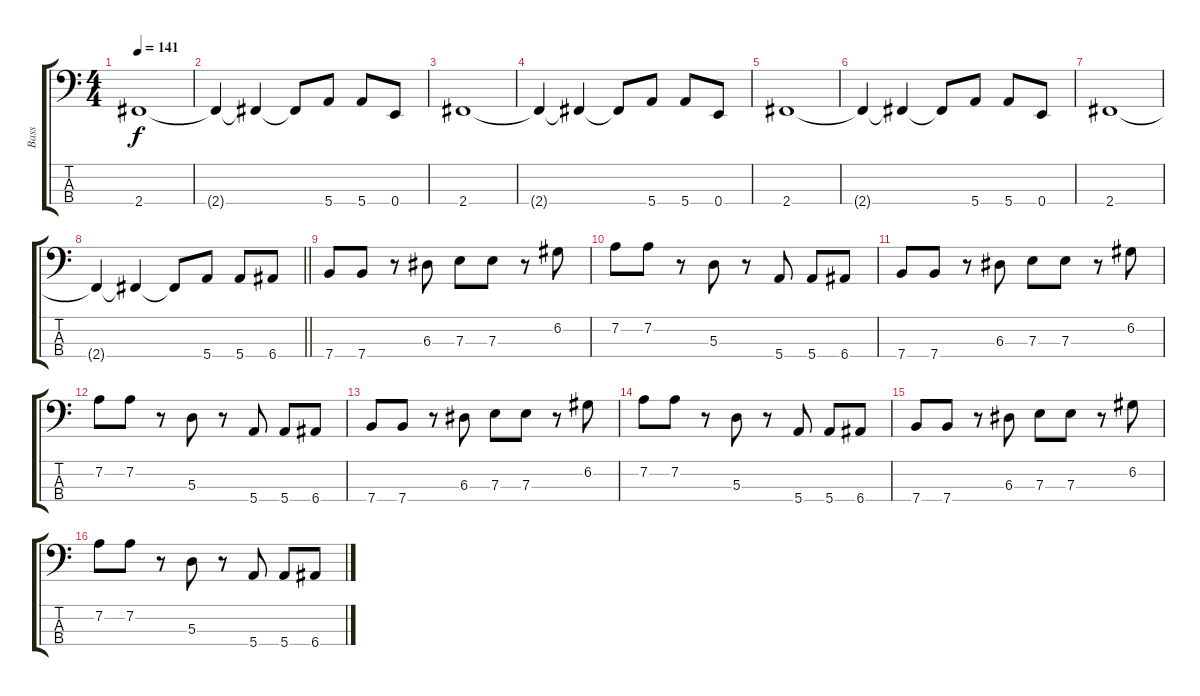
\track ("Bass" "Bass") {instrument electricbasspick}
\staff {score tabs}
\tuning (G2 D2 A1 E1) {hide}
\ts (4 4)
\tempo 141
\clef f4
\ks c
2.4.1{dy f} |
2.4{t}.4 2.4{t}.4 2.4{t}.8 5.4.8 5.4.8 0.4.8 |
2.4.1 |
2.4{t}.4 2.4{t}.4 2.4{t}.8 5.4.8 5.4.8 0.4.8 |
2.4.1 |
2.4{t}.4 2.4{t}.4 2.4{t}.8 5.4.8 5.4.8 0.4.8 |
2.4.1 |
\barLineRight lightlight
2.4{t}.4 2.4{t}.4 2.4{t}.8 5.4.8 5.4.8 6.4.8 |
7.4.8 7.4.8 r.8 6.3.8 7.3.8 7.3.8 r.8 6.2.8 |
7.2.8 7.2.8 r.8 5.3.8 r.8 5.4.8 5.4.8 6.4.8 |
7.4.8 7.4.8 r.8 6.3.8 7.3.8 7.3.8 r.8 6.2.8 |
7.2.8 7.2.8 r.8 5.3.8 r.8 5.4.8 5.4.8 6.4.8 |
7.4.8 7.4.8 r.8 6.3.8 7.3.8 7.3.8 r.8 6.2.8 |
7.2.8 7.2.8 r.8 5.3.8 r.8 5.4.8 5.4.8 6.4.8 |
7.4.8 7.4.8 r.8 6.3.8 7.3.8 7.3.8 r.8 6.2.8 |
7.2.8 7.2.8 r.8 5.3.8 r.8 5.4.8 5.4.8 6.4.8
